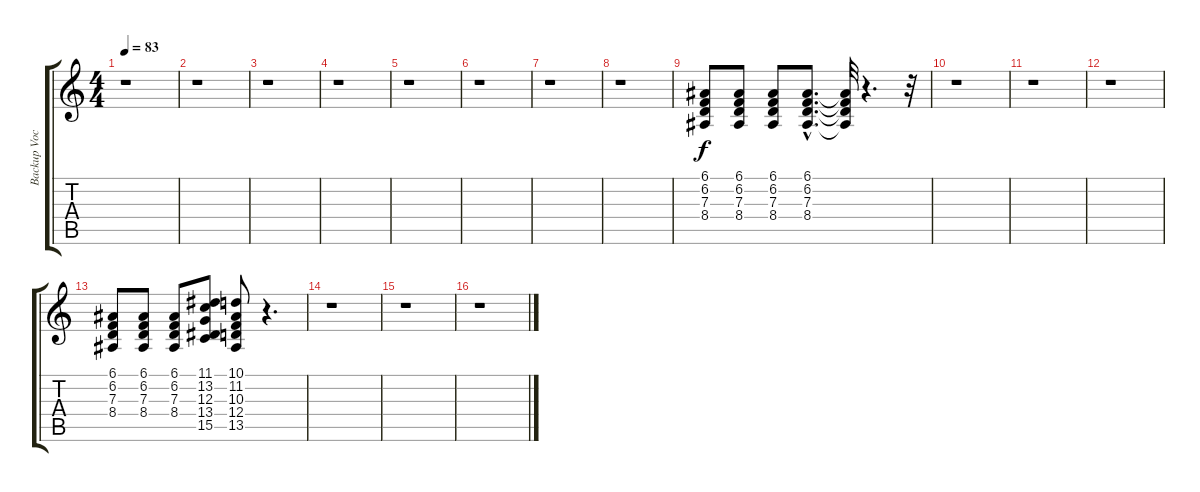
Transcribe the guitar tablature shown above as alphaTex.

\track ("Backup Vocals 1" "Backup Voc") {instrument stringensemble1}
\staff {score tabs}
\tuning (E4 B3 G3 D3 A2 E2) {hide}
\ts (4 4)
\tempo 83
\clef g2
\ks c
r.1{dy f} |
r.1 |
r.1 |
r.1 |
r.1 |
r.1 |
r.1 |
r.1 |
(6.1 6.2 7.3 8.4).8 (6.1 6.2 7.3 8.4).8 (6.1 6.2 7.3 8.4).8 (6.1{hac} 6.2{hac} 7.3{hac} 8.4{hac}).8{d} (6.1{t} 6.2{t} 7.3{t} 8.4{t}).32 r.4{d} r.32 |
r.1 |
r.1 |
r.1 |
(6.1 6.2 7.3 8.4).8 (6.1 6.2 7.3 8.4).8 (6.1 6.2 7.3 8.4).8 (11.1 13.2 12.3 13.4 15.5).8 (10.1 11.2 10.3 12.4 13.5).8 r.4{d} |
r.1 |
r.1 |
r.1
